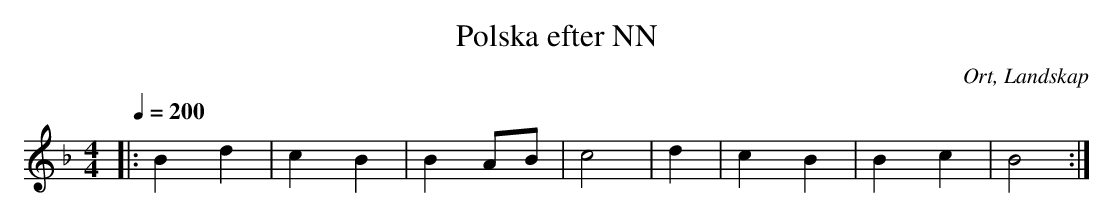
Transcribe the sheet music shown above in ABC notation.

X:1
T:Polska efter NN
O:Ort, Landskap
M:4/4
L:1/4
K:F
Q:200
|: B d | c B | B A/B/ | c2 | d | c B | B c | B2 :|
